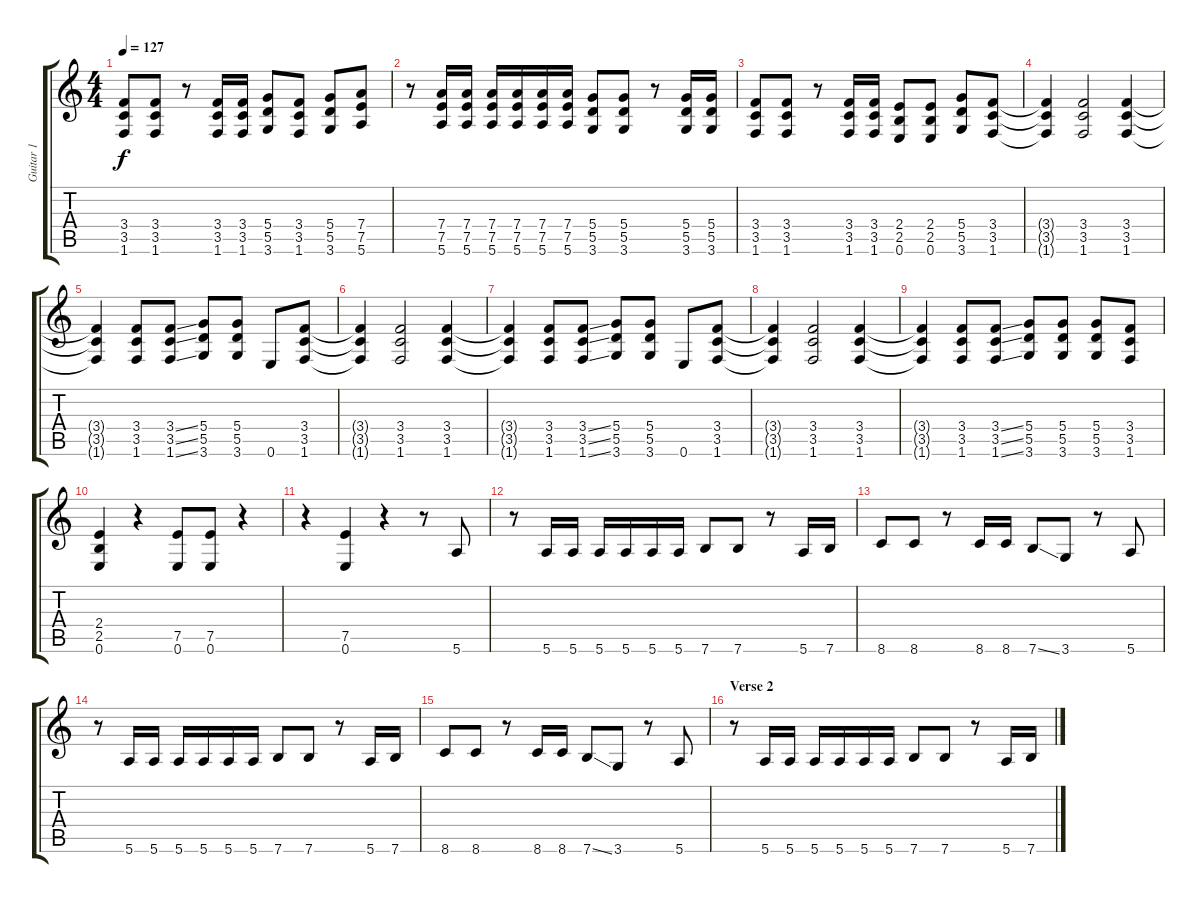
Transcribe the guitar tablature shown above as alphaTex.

\track ("Guitar 1" "Guitar 1") {instrument distortionguitar}
\staff {score tabs}
\tuning (E4 B3 G3 D3 A2 E2) {hide}
\ts (4 4)
\tempo 127
\clef g2
\ks c
(3.4 3.5 1.6).8{dy f} (3.4 3.5 1.6).8 r.8 (3.4 3.5 1.6).16 (3.4 3.5 1.6).16 (5.4 5.5 3.6).8 (3.4 3.5 1.6).8 (5.4 5.5 3.6).8 (7.4 7.5 5.6).8 |
r.8 (7.4 7.5 5.6).16 (7.4 7.5 5.6).16 (7.4 7.5 5.6).16 (7.4 7.5 5.6).16 (7.4 7.5 5.6).16 (7.4 7.5 5.6).16 (5.4 5.5 3.6).8 (5.4 5.5 3.6).8 r.8 (5.4 5.5 3.6).16 (5.4 5.5 3.6).16 |
(3.4 3.5 1.6).8 (3.4 3.5 1.6).8 r.8 (3.4 3.5 1.6).16 (3.4 3.5 1.6).16 (2.4 2.5 0.6).8 (2.4 2.5 0.6).8 (5.4 5.5 3.6).8 (3.4 3.5 1.6).8 |
(3.4{t} 3.5{t} 1.6{t}).4 (3.4 3.5 1.6).2 (3.4 3.5 1.6).4 |
(3.4{t} 3.5{t} 1.6{t}).4 (3.4 3.5 1.6).8 (3.4{ss} 3.5{ss} 1.6{ss}).8 (5.4 5.5 3.6).8 (5.4 5.5 3.6).8 0.6.8{instrument electricguitarmuted} (3.4 3.5 1.6).8{instrument distortionguitar} |
(3.4{t} 3.5{t} 1.6{t}).4 (3.4 3.5 1.6).2 (3.4 3.5 1.6).4 |
(3.4{t} 3.5{t} 1.6{t}).4 (3.4 3.5 1.6).8 (3.4{ss} 3.5{ss} 1.6{ss}).8 (5.4 5.5 3.6).8 (5.4 5.5 3.6).8 0.6.8{instrument electricguitarmuted} (3.4 3.5 1.6).8{instrument distortionguitar} |
(3.4{t} 3.5{t} 1.6{t}).4 (3.4 3.5 1.6).2 (3.4 3.5 1.6).4 |
(3.4{t} 3.5{t} 1.6{t}).4 (3.4 3.5 1.6).8 (3.4{ss} 3.5{ss} 1.6{ss}).8 (5.4 5.5 3.6).8 (5.4 5.5 3.6).8 (5.4 5.5 3.6).8 (3.4 3.5 1.6).8 |
(2.4 2.5 0.6).4 r.4 (7.5 0.6).8 (7.5 0.6).8 r.4 |
r.4 (7.5 0.6).4 r.4 r.8 5.6.8{instrument electricguitarmuted} |
r.8 5.6.16 5.6.16 5.6.16 5.6.16 5.6.16 5.6.16 7.6.8 7.6.8 r.8 5.6.16 7.6.16 |
8.6.8 8.6.8 r.8 8.6.16 8.6.16 7.6{ss}.8 3.6.8 r.8 5.6.8 |
r.8 5.6.16 5.6.16 5.6.16 5.6.16 5.6.16 5.6.16 7.6.8 7.6.8 r.8 5.6.16 7.6.16 |
8.6.8 8.6.8 r.8 8.6.16 8.6.16 7.6{ss}.8 3.6.8 r.8 5.6.8 |
\section ("" "Verse 2")
r.8 5.6.16 5.6.16 5.6.16 5.6.16 5.6.16 5.6.16 7.6.8 7.6.8 r.8 5.6.16 7.6.16
